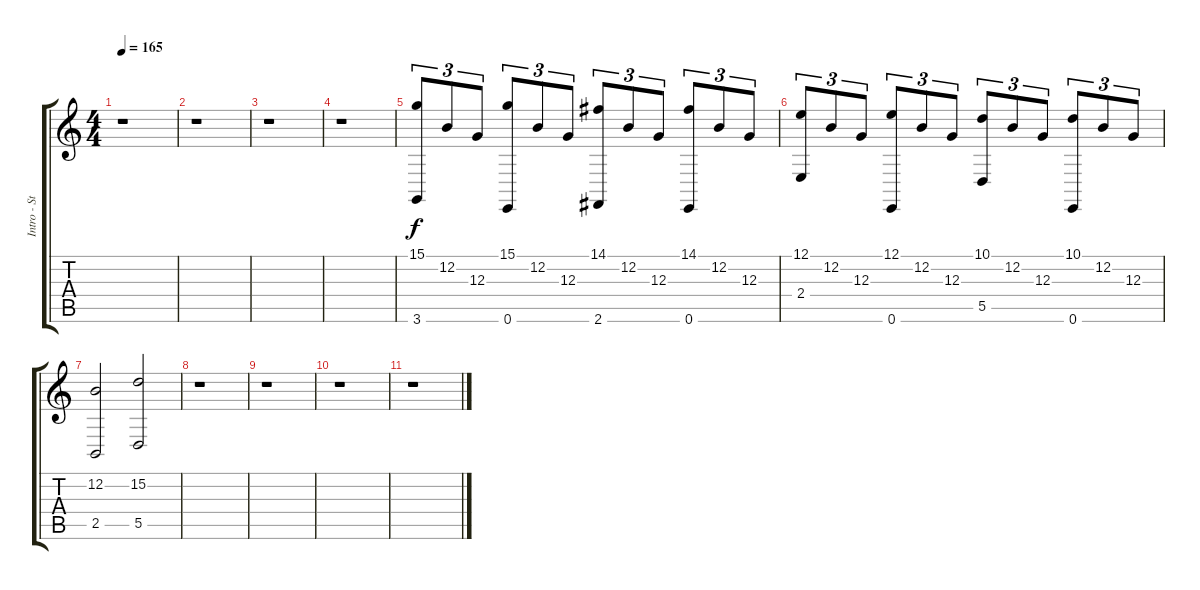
\track ("Intro - Strings" "Intro - St") {instrument stringensemble1}
\staff {score tabs}
\tuning (E4 B3 G3 D3 A2 E2) {hide}
\ts (4 4)
\tempo 165
\clef g2
\ks c
r.1{dy f} |
r.1 |
r.1 |
r.1 |
(15.1 3.6).8{tu (3 2) volume 12} 12.2.8{tu (3 2)} 12.3.8{tu (3 2)} (15.1 0.6).8{tu (3 2)} 12.2.8{tu (3 2)} 12.3.8{tu (3 2)} (14.1 2.6).8{tu (3 2)} 12.2.8{tu (3 2)} 12.3.8{tu (3 2)} (14.1 0.6).8{tu (3 2)} 12.2.8{tu (3 2)} 12.3.8{tu (3 2)} |
(12.1 2.4).8{tu (3 2)} 12.2.8{tu (3 2)} 12.3.8{tu (3 2)} (12.1 0.6).8{tu (3 2)} 12.2.8{tu (3 2)} 12.3.8{tu (3 2)} (10.1 5.5).8{tu (3 2)} 12.2.8{tu (3 2)} 12.3.8{tu (3 2)} (10.1 0.6).8{tu (3 2)} 12.2.8{tu (3 2)} 12.3.8{tu (3 2)} |
(12.2 2.5).2 (15.2 5.5).2 |
r.1 |
r.1 |
r.1 |
r.1
